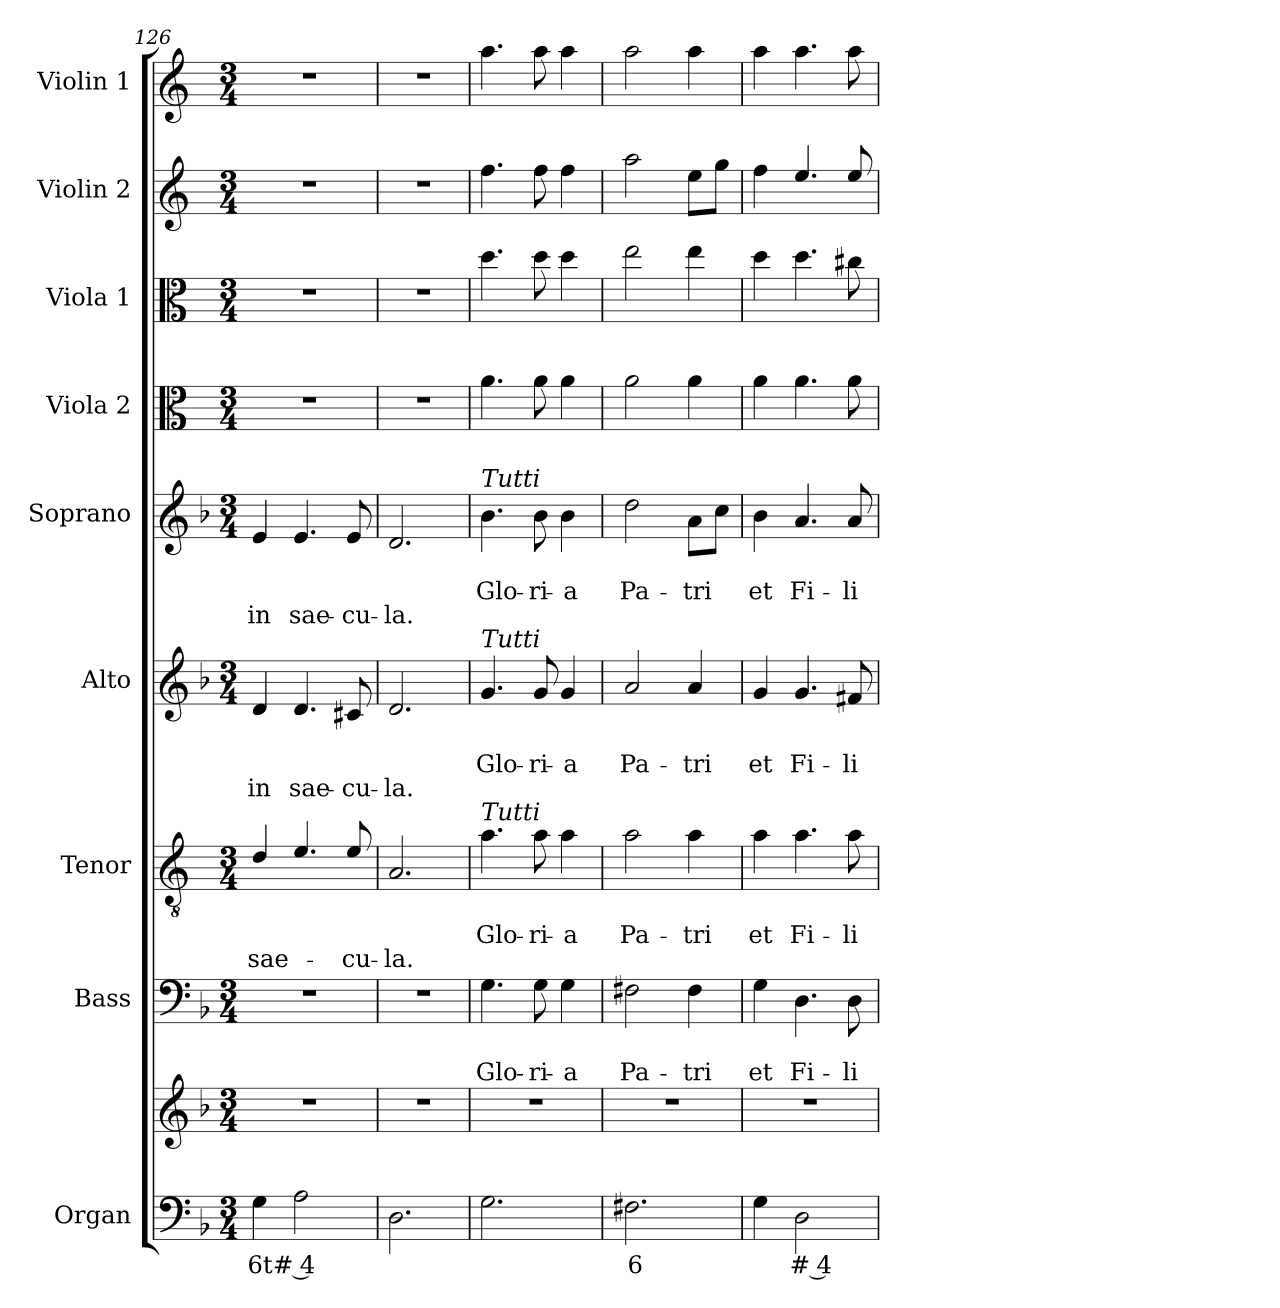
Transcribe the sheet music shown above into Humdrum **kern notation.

**kern	**text	**kern	**kern	**text	**text	**kern	**text	**text	**text	**kern	**text	**text	**text	**kern	**text	**text	**text	**kern	**kern	**kern	**kern
*part9	*part9	*part9	*part8	*part8	*part8	*part7	*part7	*part7	*part7	*part6	*part6	*part6	*part6	*part5	*part5	*part5	*part5	*part4	*part3	*part2	*part1
*staff10	*staff10	*staff9	*staff8	*staff8	*staff8	*staff7	*staff7	*staff7	*staff7	*staff6	*staff6	*staff6	*staff6	*staff5	*staff5	*staff5	*staff5	*staff4	*staff3	*staff2	*staff1
*I"Organ	*	*	*I"Bass	*	*	*I"Tenor	*	*	*	*I"Alto	*	*	*	*I"Soprano	*	*	*	*I"Viola 2	*I"Viola 1	*I"Violin 2	*I"Violin 1
*I'Org.	*	*	*I'B	*	*	*I'T	*	*	*	*I'A	*	*	*	*I'S	*	*	*	*I'Vla. 2	*I'Vla. 1	*I'Vln. 2	*I'Vln. 1
*clefF4	*	*clefG2	*clefF4	*	*	*clefGv2	*	*	*	*clefG2	*	*	*	*clefG2	*	*	*	*clefC3	*clefC3	*clefG2	*clefG2
*	*	*	*	*	*	*ITrd4c7	*	*	*	*	*	*	*	*	*	*	*	*ITrd4c7	*ITrd4c7	*ITrd4c7	*ITrd4c7
*k[b-]	*	*k[b-]	*k[b-]	*	*	*k[b-]	*	*	*	*k[b-]	*	*	*	*k[b-]	*	*	*	*k[b-]	*k[b-]	*k[b-]	*k[b-]
*F:	*	*F:	*F:	*	*	*F:	*	*	*	*F:	*	*	*	*F:	*	*	*	*F:	*F:	*F:	*F:
*M3/4	*	*M3/4	*M3/4	*	*	*M3/4	*	*	*	*M3/4	*	*	*	*M3/4	*	*	*	*M3/4	*M3/4	*M3/4	*M3/4
=126	=126	=126	=126	=126	=126	=126	=126	=126	=126	=126	=126	=126	=126	=126	=126	=126	=126	=126	=126	=126	=126
!	!LO:LY:b	!	!	!	!	!	!	!	!LO:LY:b	!	!	!	!LO:LY:b	!	!	!	!LO:LY:b	!	!	!	!
4G\	6t	2.r	2.r	.	.	4G/	.	.	sae-	4d/	.	.	in	4e/	.	.	in	2.r	2.r	2.r	2.r
!	!LO:LY:b	!	!	!	!	!	!	!	!	!	!	!	!LO:LY:b	!	!	!	!LO:LY:b	!	!	!	!
2A\	# 4	.	.	.	.	4.A/	.	.	.	4.d/	.	.	sae-	4.e/	.	.	sae-	.	.	.	.
!	!	!	!	!	!	!	!	!	!LO:LY:b	!	!	!	!LO:LY:b	!	!	!	!LO:LY:b	!	!	!	!
.	.	.	.	.	.	8A/	.	.	-cu-	8c#X/	.	.	-cu-	8e/	.	.	-cu-	.	.	.	.
=127	=127	=127	=127	=127	=127	=127	=127	=127	=127	=127	=127	=127	=127	=127	=127	=127	=127	=127	=127	=127	=127
!	!	!	!	!	!	!	!	!	!LO:LY:b	!	!	!	!LO:LY:b	!	!	!	!LO:LY:b	!	!	!	!
2.D\	.	2.r	2.r	.	.	2.D/	.	.	-la.	2.d/	.	.	-la.	2.d/	.	.	-la.	2.r	2.r	2.r	2.r
!!LO:LB:g=z
=128	=128	=128	=128	=128	=128	=128	=128	=128	=128	=128	=128	=128	=128	=128	=128	=128	=128	=128	=128	=128	=128
!	!	!	!	!	!	!	!	!	!	!	!	!	!	!LO:TX:a:i:t=Tutti	!	!	!	!	!	!	!
!	!	!	!	!	!	!	!	!	!	!LO:TX:a:i:t=Tutti	!	!	!	!	!	!	!	!	!	!	!
!	!	!	!	!	!	!LO:TX:a:i:t=Tutti	!	!	!	!	!	!	!	!	!	!	!	!	!	!	!
!	!	!	!	!	!LO:LY:b	!	!	!LO:LY:b	!	!	!	!LO:LY:b	!	!	!	!LO:LY:b	!	!	!	!	!
2.G\	.	2.r	4.G\	.	Glo-	4.d\	.	Glo-	.	4.g/	.	Glo-	.	4.b-\	.	Glo-	.	4.d\	4.g\	4.b-\	4.dd\
!	!	!	!	!	!LO:LY:b	!	!	!LO:LY:b	!	!	!	!LO:LY:b	!	!	!	!LO:LY:b	!	!	!	!	!
.	.	.	8G\	.	-ri-	8d\	.	-ri-	.	8g/	.	-ri-	.	8b-\	.	-ri-	.	8d\	8g\	8b-\	8dd\
!	!	!	!	!	!LO:LY:b	!	!	!LO:LY:b	!	!	!	!LO:LY:b	!	!	!	!LO:LY:b	!	!	!	!	!
.	.	.	4G\	.	-a	4d\	.	-a	.	4g/	.	-a	.	4b-\	.	-a	.	4d\	4g\	4b-\	4dd\
=129	=129	=129	=129	=129	=129	=129	=129	=129	=129	=129	=129	=129	=129	=129	=129	=129	=129	=129	=129	=129	=129
!	!LO:LY:b	!	!	!	!LO:LY:b	!	!	!LO:LY:b	!	!	!	!LO:LY:b	!	!	!	!LO:LY:b	!	!	!	!	!
2.F#X\	6	2.r	2F#X\	.	Pa-	2d\	.	Pa-	.	2a/	.	Pa-	.	2dd\	.	Pa-	.	2d\	2a\	2dd\	2dd\
!	!	!	!	!	!LO:LY:b	!	!	!LO:LY:b	!	!	!	!LO:LY:b	!	!	!	!LO:LY:b	!	!	!	!	!
.	.	.	4F#\	.	-tri	4d\	.	-tri	.	4a/	.	-tri	.	8a\L	.	-tri	.	4d\	4a\	8a\L	4dd\
.	.	.	.	.	.	.	.	.	.	.	.	.	.	8cc\J	.	.	.	.	.	8cc\J	.
=130	=130	=130	=130	=130	=130	=130	=130	=130	=130	=130	=130	=130	=130	=130	=130	=130	=130	=130	=130	=130	=130
!	!	!	!	!	!LO:LY:b	!	!	!LO:LY:b	!	!	!	!LO:LY:b	!	!	!	!LO:LY:b	!	!	!	!	!
4G\	.	2.r	4G\	.	et	4d\	.	et	.	4g/	.	et	.	4b-\	.	et	.	4d\	4g\	4b-\	4dd\
!	!LO:LY:b	!	!	!	!LO:LY:b	!	!	!LO:LY:b	!	!	!	!LO:LY:b	!	!	!	!LO:LY:b	!	!	!	!	!
2D\	# 4	.	4.D\	.	Fi-	4.d\	.	Fi-	.	4.g/	.	Fi-	.	4.a/	.	Fi-	.	4.d\	4.g\	4.a/	4.dd\
!	!	!	!	!	!LO:LY:b	!	!	!LO:LY:b	!	!	!	!LO:LY:b	!	!	!	!LO:LY:b	!	!	!	!	!
.	.	.	8D\	.	-li-	8d\	.	-li-	.	8f#X/	.	-li-	.	8a/	.	-li-	.	8d\	8f#X\	8a/	8dd\
=	=	=	=	=	=	=	=	=	=	=	=	=	=	=	=	=	=	=	=	=	=
*-	*-	*-	*-	*-	*-	*-	*-	*-	*-	*-	*-	*-	*-	*-	*-	*-	*-	*-	*-	*-	*-
